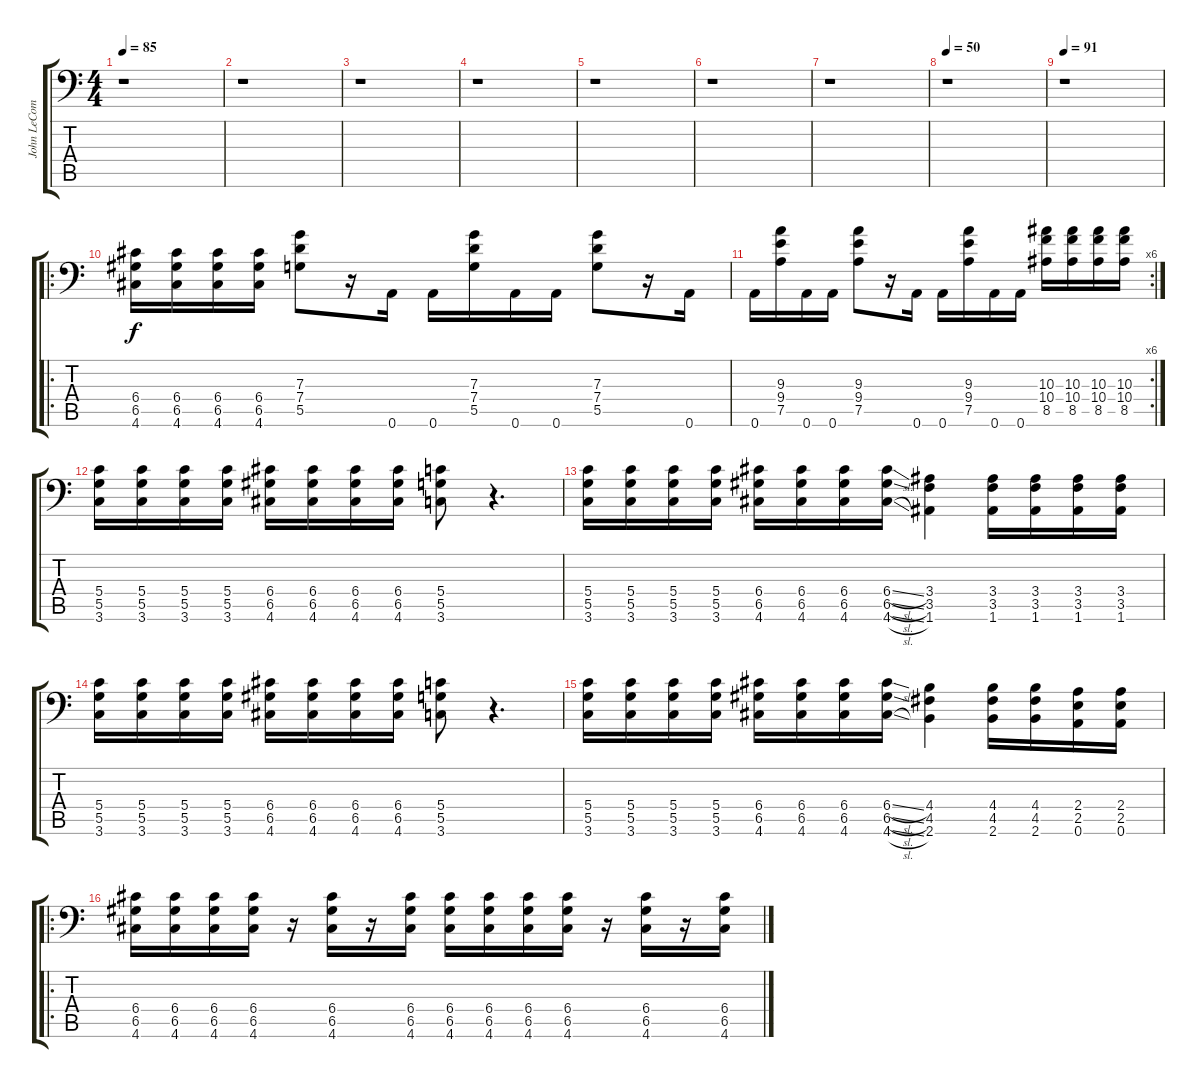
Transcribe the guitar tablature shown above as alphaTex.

\track ("John LeCompt (Guitar I)" "John LeCom") {instrument distortionguitar}
\staff {score tabs}
\tuning (A3 F3 C3 G2 D2 A1) {hide}
\ts (4 4)
\tempo 85
\clef f4
\ks c
r.1{dy f instrument distortionguitar} |
r.1 |
r.1 |
r.1 |
r.1 |
r.1 |
r.1 |
\tempo 50
r.1 |
\tempo 91
r.1 |
\ro
(6.4 6.5 4.6).16 (6.4 6.5 4.6).16 (6.4 6.5 4.6).16 (6.4 6.5 4.6).16 (7.3 7.4 5.5).8 r.16 0.6.16 0.6.16 (7.3 7.4 5.5).16 0.6.16 0.6.16 (7.3 7.4 5.5).8 r.16 0.6.16 |
\rc 6
0.6.16 (9.3 9.4 7.5).16 0.6.16 0.6.16 (9.3 9.4 7.5).8 r.16 0.6.16 0.6.16 (9.3 9.4 7.5).16 0.6.16 0.6.16 (10.3 10.4 8.5).16 (10.3 10.4 8.5).16 (10.3 10.4 8.5).16 (10.3 10.4 8.5).16 |
(5.4 5.5 3.6).16 (5.4 5.5 3.6).16 (5.4 5.5 3.6).16 (5.4 5.5 3.6).16 (6.4 6.5 4.6).16 (6.4 6.5 4.6).16 (6.4 6.5 4.6).16 (6.4 6.5 4.6).16 (5.4 5.5 3.6).8 r.4{d} |
(5.4 5.5 3.6).16 (5.4 5.5 3.6).16 (5.4 5.5 3.6).16 (5.4 5.5 3.6).16 (6.4 6.5 4.6).16 (6.4 6.5 4.6).16 (6.4 6.5 4.6).16 (6.4{sl} 6.5{sl} 4.6{sl}).16 (3.4 3.5 1.6).4 (3.4 3.5 1.6).16 (3.4 3.5 1.6).16 (3.4 3.5 1.6).16 (3.4 3.5 1.6).16 |
(5.4 5.5 3.6).16 (5.4 5.5 3.6).16 (5.4 5.5 3.6).16 (5.4 5.5 3.6).16 (6.4 6.5 4.6).16 (6.4 6.5 4.6).16 (6.4 6.5 4.6).16 (6.4 6.5 4.6).16 (5.4 5.5 3.6).8 r.4{d} |
(5.4 5.5 3.6).16 (5.4 5.5 3.6).16 (5.4 5.5 3.6).16 (5.4 5.5 3.6).16 (6.4 6.5 4.6).16 (6.4 6.5 4.6).16 (6.4 6.5 4.6).16 (6.4{sl} 6.5{sl} 4.6{sl}).16 (4.4 4.5 2.6).4 (4.4 4.5 2.6).16 (4.4 4.5 2.6).16 (2.4 2.5 0.6).16 (2.4 2.5 0.6).16 |
\ro
(6.4 6.5 4.6).16 (6.4 6.5 4.6).16 (6.4 6.5 4.6).16 (6.4 6.5 4.6).16 r.16 (6.4 6.5 4.6).16 r.16 (6.4 6.5 4.6).16 (6.4 6.5 4.6).16 (6.4 6.5 4.6).16 (6.4 6.5 4.6).16 (6.4 6.5 4.6).16 r.16 (6.4 6.5 4.6).16 r.16 (6.4 6.5 4.6).16
